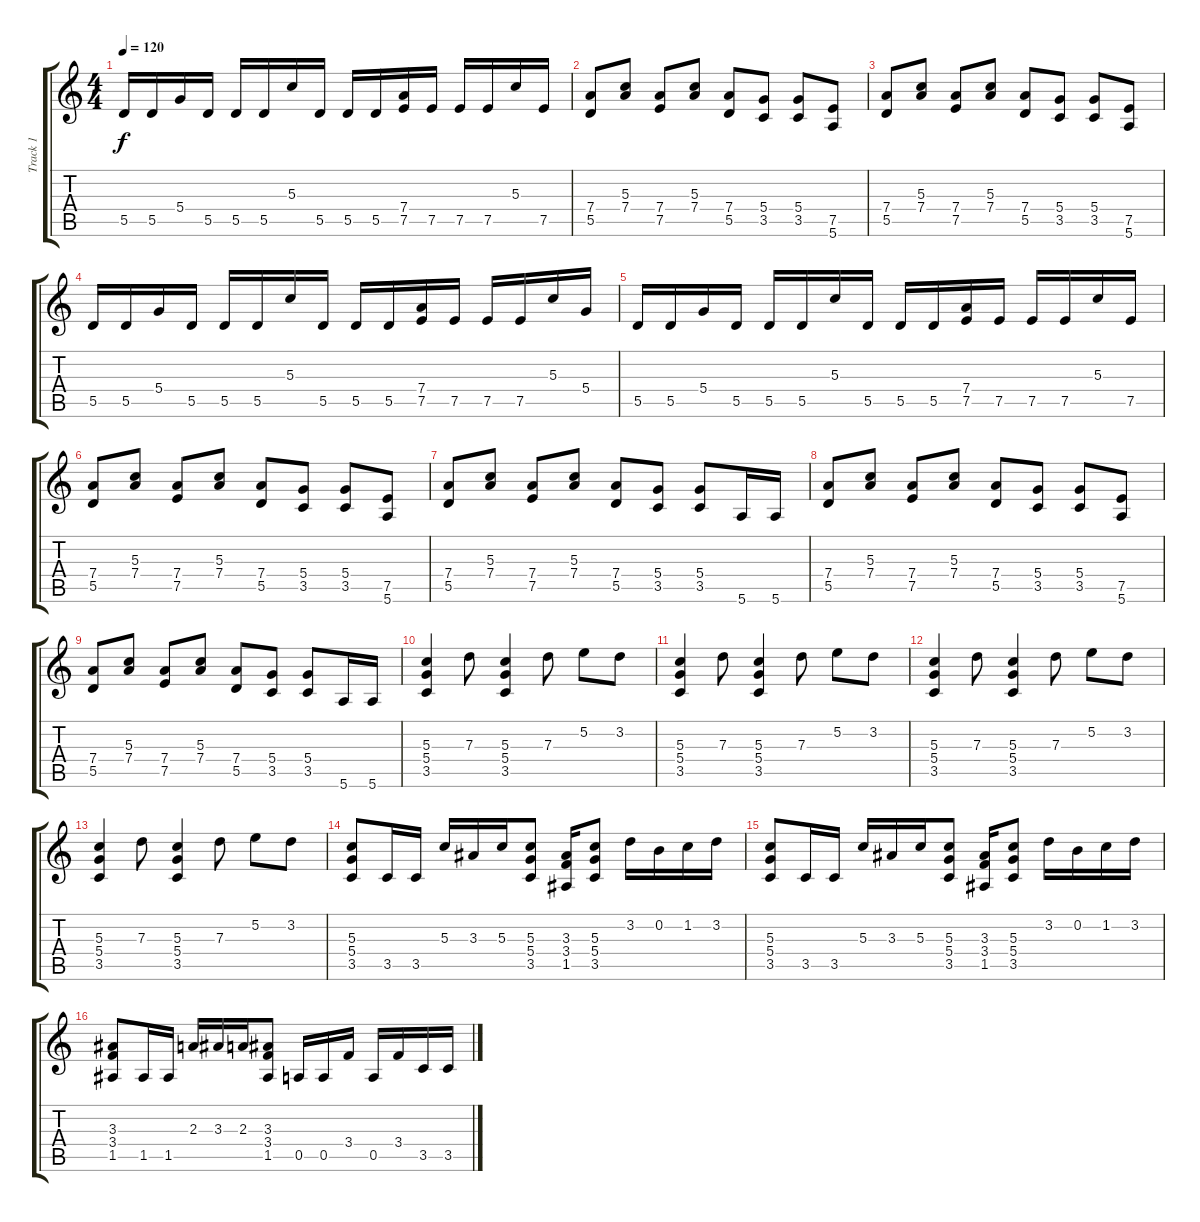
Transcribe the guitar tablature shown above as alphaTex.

\track ("Track 1" "Track 1") {instrument distortionguitar}
\staff {score tabs}
\tuning (E4 B3 G3 D3 A2 E2) {hide}
\ts (4 4)
\tempo 120
\clef g2
\ks c
5.5.16{dy f} 5.5.16 5.4.16 5.5.16 5.5.16 5.5.16 5.3.16 5.5.16 5.5.16 5.5.16 (7.4 7.5).16 7.5.16 7.5.16 7.5.16 5.3.16 7.5.16 |
(7.4 5.5).8 (5.3 7.4).8 (7.4 7.5).8 (5.3 7.4).8 (7.4 5.5).8 (5.4 3.5).8 (5.4 3.5).8 (7.5 5.6).8 |
(7.4 5.5).8 (5.3 7.4).8 (7.4 7.5).8 (5.3 7.4).8 (7.4 5.5).8 (5.4 3.5).8 (5.4 3.5).8 (7.5 5.6).8 |
5.5.16 5.5.16 5.4.16 5.5.16 5.5.16 5.5.16 5.3.16 5.5.16 5.5.16 5.5.16 (7.4 7.5).16 7.5.16 7.5.16 7.5.16 5.3.16 5.4.16 |
5.5.16 5.5.16 5.4.16 5.5.16 5.5.16 5.5.16 5.3.16 5.5.16 5.5.16 5.5.16 (7.4 7.5).16 7.5.16 7.5.16 7.5.16 5.3.16 7.5.16 |
(7.4 5.5).8 (5.3 7.4).8 (7.4 7.5).8 (5.3 7.4).8 (7.4 5.5).8 (5.4 3.5).8 (5.4 3.5).8 (7.5 5.6).8 |
(7.4 5.5).8 (5.3 7.4).8 (7.4 7.5).8 (5.3 7.4).8 (7.4 5.5).8 (5.4 3.5).8 (5.4 3.5).8 5.6.16 5.6.16 |
(7.4 5.5).8 (5.3 7.4).8 (7.4 7.5).8 (5.3 7.4).8 (7.4 5.5).8 (5.4 3.5).8 (5.4 3.5).8 (7.5 5.6).8 |
(7.4 5.5).8 (5.3 7.4).8 (7.4 7.5).8 (5.3 7.4).8 (7.4 5.5).8 (5.4 3.5).8 (5.4 3.5).8 5.6.16 5.6.16 |
(5.3 5.4 3.5).4 7.3.8 (5.3 5.4 3.5).4 7.3.8 5.2.8 3.2.8 |
(5.3 5.4 3.5).4 7.3.8 (5.3 5.4 3.5).4 7.3.8 5.2.8 3.2.8 |
(5.3 5.4 3.5).4 7.3.8 (5.3 5.4 3.5).4 7.3.8 5.2.8 3.2.8 |
(5.3 5.4 3.5).4 7.3.8 (5.3 5.4 3.5).4 7.3.8 5.2.8 3.2.8 |
(5.3 5.4 3.5).8 3.5.16 3.5.16 5.3.16 3.3.16 5.3.16 (5.3 5.4 3.5).8 (3.3 3.4 1.5).16 (5.3 5.4 3.5).8 3.2.16 0.2.16 1.2.16 3.2.16 |
(5.3 5.4 3.5).8 3.5.16 3.5.16 5.3.16 3.3.16 5.3.16 (5.3 5.4 3.5).8 (3.3 3.4 1.5).16 (5.3 5.4 3.5).8 3.2.16 0.2.16 1.2.16 3.2.16 |
(3.3 3.4 1.5).8 1.5.16 1.5.16 2.3.16 3.3.16 2.3.16 (3.3 3.4 1.5).8 0.5.16 0.5.16 3.4.16 0.5.16 3.4.16 3.5.16 3.5.16
